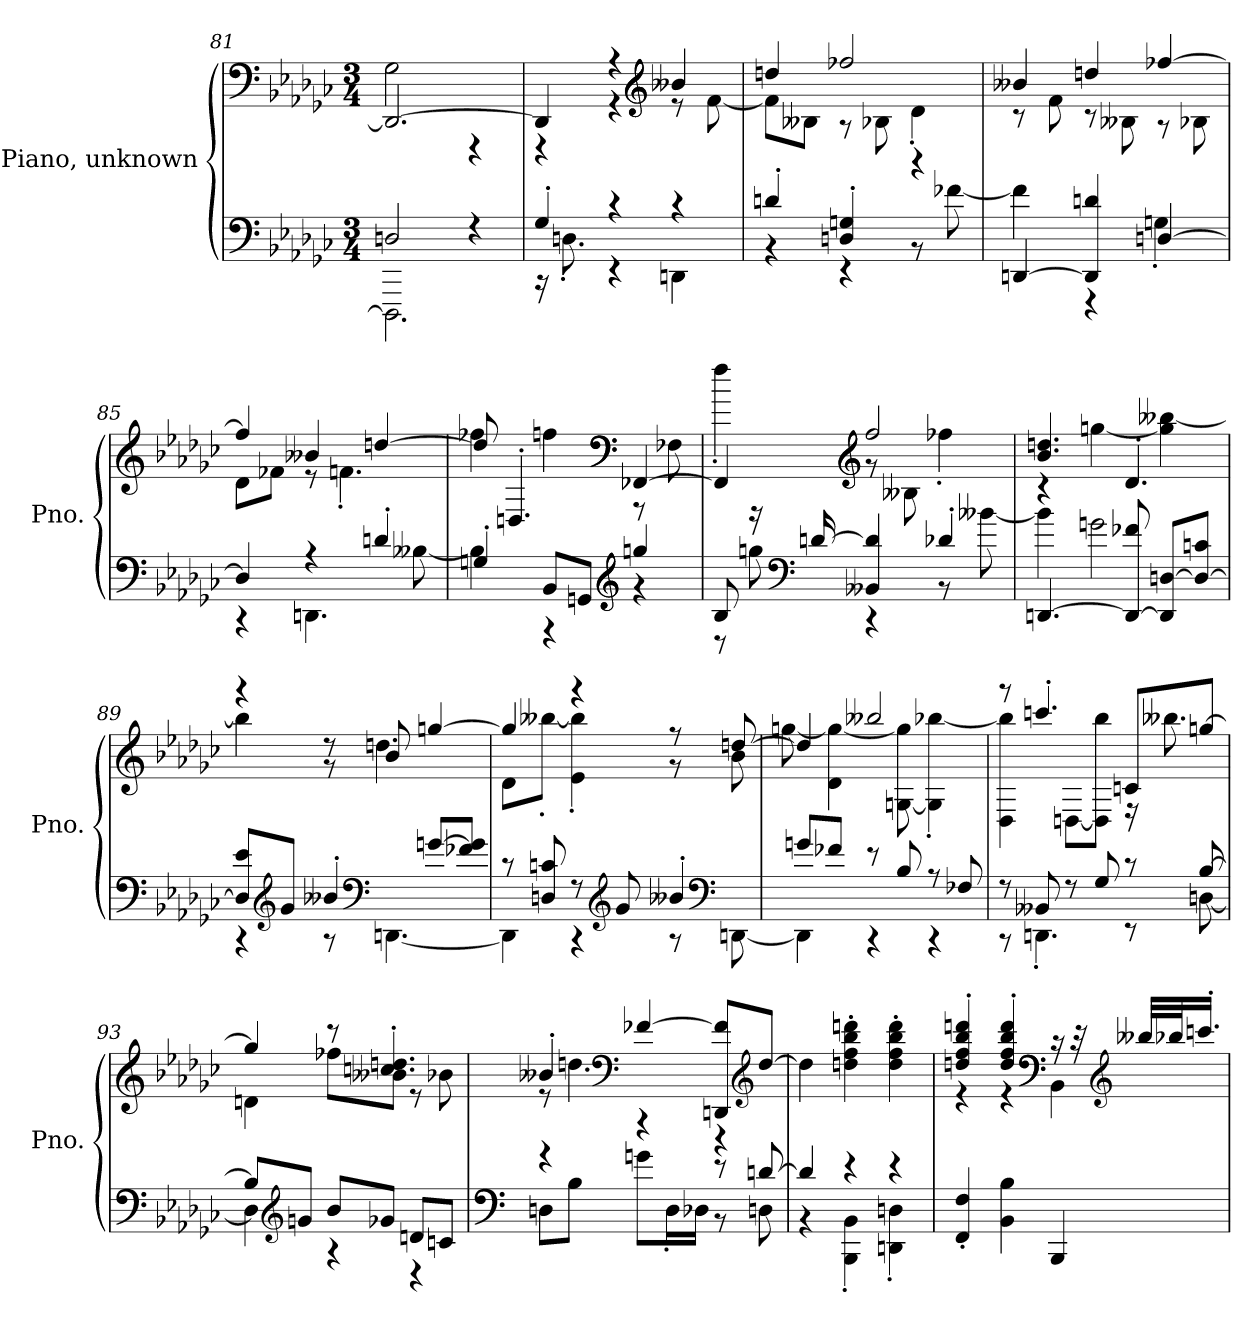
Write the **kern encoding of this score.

**kern	**kern
*part1	*part1
*staff2	*staff1
*I"Piano, unknown	*
*I'Pno.	*
!!LO:PB:g=z
*clefF4	*clefF4
*k[b-e-a-d-g-c-]	*k[b-e-a-d-g-c-]
*M3/4	*M3/4
=81	=81
*^	*^
2Dn/	2.DDD\]	2.DD/_	2G-\
4r	.	.	4r
=82	=82	=82	=82
4G-'/	16r	4DD/]	4r
.	8.Dn'\	.	.
4r	4r	4r	4r
*	*	*clefG2	*
4r	4DDn\	4b--X/	8r
.	.	.	[8f\
=83	=83	=83	=83
4dn'/	4r	4ddn/	8f\L]
.	.	.	8B--X\J
4Dn/' 4Gn/'	4r	2ff-X/	8r
.	.	.	8B-X\
4r	8r	.	4d-'\
.	[8f-X\	.	.
=84	=84	=84	=84
[4DDn/	4f-\]	4b--X/	8r
.	.	.	8f\
4DD/] 4dn/	4r	4ddn/	8r
.	.	.	8B--X\
[4Dn/	4Gn'\	[4ff-X/	8r
.	.	.	8B-X\
!!LO:LB:g=z	!!
=85	=85	=85	=85
4D/]	4r	4ff-/]	8d-\L
.	.	.	8f-X\J
4r	4.DDn\	4b--X/	8r
.	.	.	4.fn'\
4dn'/	.	[4ddn/	.
.	[8B--X\	.	.
=86	=86	=86	=86
4Gn'/	4B--\]	8dd/]	4ff-X\
.	.	4.Dn'/	.
8BB-/L	4r	.	4ffn\
8GGn/J	.	.	.
*clefG2	*	*clefF4	*
4ggn/	4r	[4FF-X/	8r
.	.	.	8F-X\
=87	=87	=87	=87
8B-/	8r	4FF-/]	4ff'\
16r	8ggn\	.	.
*clefF4	*	*	*
[16dn/	.	.	.
*	*	*clefG2	*
4BB--X/ 4d/]	4r	2ff/	8r
.	.	.	8B--X\
4d-X'/	8r	.	4ff-X'\
.	[8b--X\	.	.
!!LO:LB:g=z	!!
=88	=88	=88	=88
[4.DDn/	4b--\]	4.b-/ 4.ddn/	4r
.	2gn\	.	[4ggn\
8DD/_ 8f-X/	.	4.d-'/	.
8DD/] [8Dn/L	.	.	4gg\] [4bb--X\
8D/_ 8cn/J	.	.	.
=89	=89	=89	=89
8D/] 8e-/L	4r	4r	4bb--\]
*clefG2	*	*	*
8g-/J	.	.	.
4b--X'/	8r	8r	8r
*clefF4	*	*	*
.	[4.DDn\	8b-/	4.ddn\
[8gn/L	.	[4ggn/	.
8f-X/ 8g/]J	.	.	.
=90	=90	=90	=90
8r	4DD\]	4gg/]	8d-\L
8Dn/ 8cn/	.	.	[8bb--X'\J
8r	4r	4r	4e-\' 4bb--\]'
*clefG2	*	*	*
8g-/	.	.	.
4b--X'/	8r	8r	8r
*clefF4	*	*	*
.	[8DDn\	[8ddn/	8b-\
!!LO:LB:g=z	!!
=91	=91	=91	=91
8gn/L	4DD\]	4dd/]	[8ggn\
8f-X/J	.	.	4d-\ 4gg\_
8r	4r	2bb--X/	.
8B-/	.	.	[8Gn\ 8gg\]
8r	4r	.	4G\]' [4bb-X\'
8F-X/	.	.	.
=92	=92	=92	=92
8r	8r	8r	4D-\ 4bb-\]
8BB--X/	4.DDn'\	4.cccn'/	.
8r	.	.	[8Dn\L
8G-/	.	.	8D\] 8bb-\J
8r	8r	8cn/L	16r
.	.	.	8.bb--X\
[8B-/	[8Dn\	[8ggn/J	.
=93	=93	=93	=93
8B-/L]	4D\]	4gg/]	4dn\
*clefG2	*	*	*
8gn/J	.	.	.
8b-/L	4r	8r	8ff-X\L
8g-X/J	.	4.ccn/' 4.ddn/'	8b--X\J
8dn/L	4r	.	8r
8cn/J	.	.	8b-X\
!!LO:LB:g=z	!!
=94	=94	=94	=94
*clefF4	*	*	*
4r	8Dn\L	4b--X'/	8r
.	8B-\J	.	4.ddn\
*	*	*clefF4	*
4r	8gn\L	[4f-X/	.
.	16D'\L	.	.
.	16D-X\JJ	.	.
8r	8r	8DDn/ 8f-/]L	4r
*	*	*clefG2	*
[8dn/	8Dn\	[8dd/J	.
*	*	*v	*v
=95	=95	=95
4d/]	4r	4dd\]
4r	4BBB-\' 4BB-\'	4ddn\' 4ff\' 4bb-\' 4dddn\'
4r	4DDn\' 4Dn\'	4dd\' 4ff\' 4bb-\' 4ddd\'
*v	*v	*
=96	=96
*	*^
4FF/' 4F/'	4ddn/' 4ff/' 4bb-/' 4dddn/'	4r
4BB-\ 4B-\	4dd/' 4ff/' 4bb-/' 4ddd/'	4r
*	*clefF4	*
4BBB-/	16r	4BB-\
.	32r	.
*	*clefG2	*
.	32bb--X/LLL	.
.	32bb-X/J	.
.	16.cccn'/JJ	.
*	*v	*v
=	=
*-	*-
